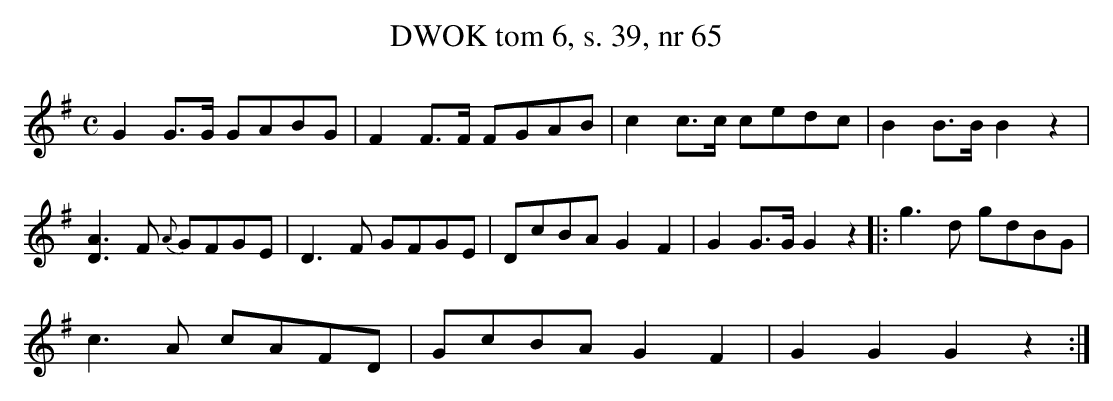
X:1
T:DWOK tom 6, s. 39, nr 65
L:1/16
M:C
K:G
G4G3G G2A2B2G2|F4F3F F2G2A2B2|c4c3c c2e2d2c2|B4B3B B4z4|
[D6A6]F2 {A }G2F2G2E2|D6F2 G2F2G2E2|D2c2B2A2 G4F4|G4G3G G4z4|:g6d2 g2d2B2G2|
c6A2 c2A2F2D2|G2c2B2A2 G4F4|G4G4 G4z4:|
